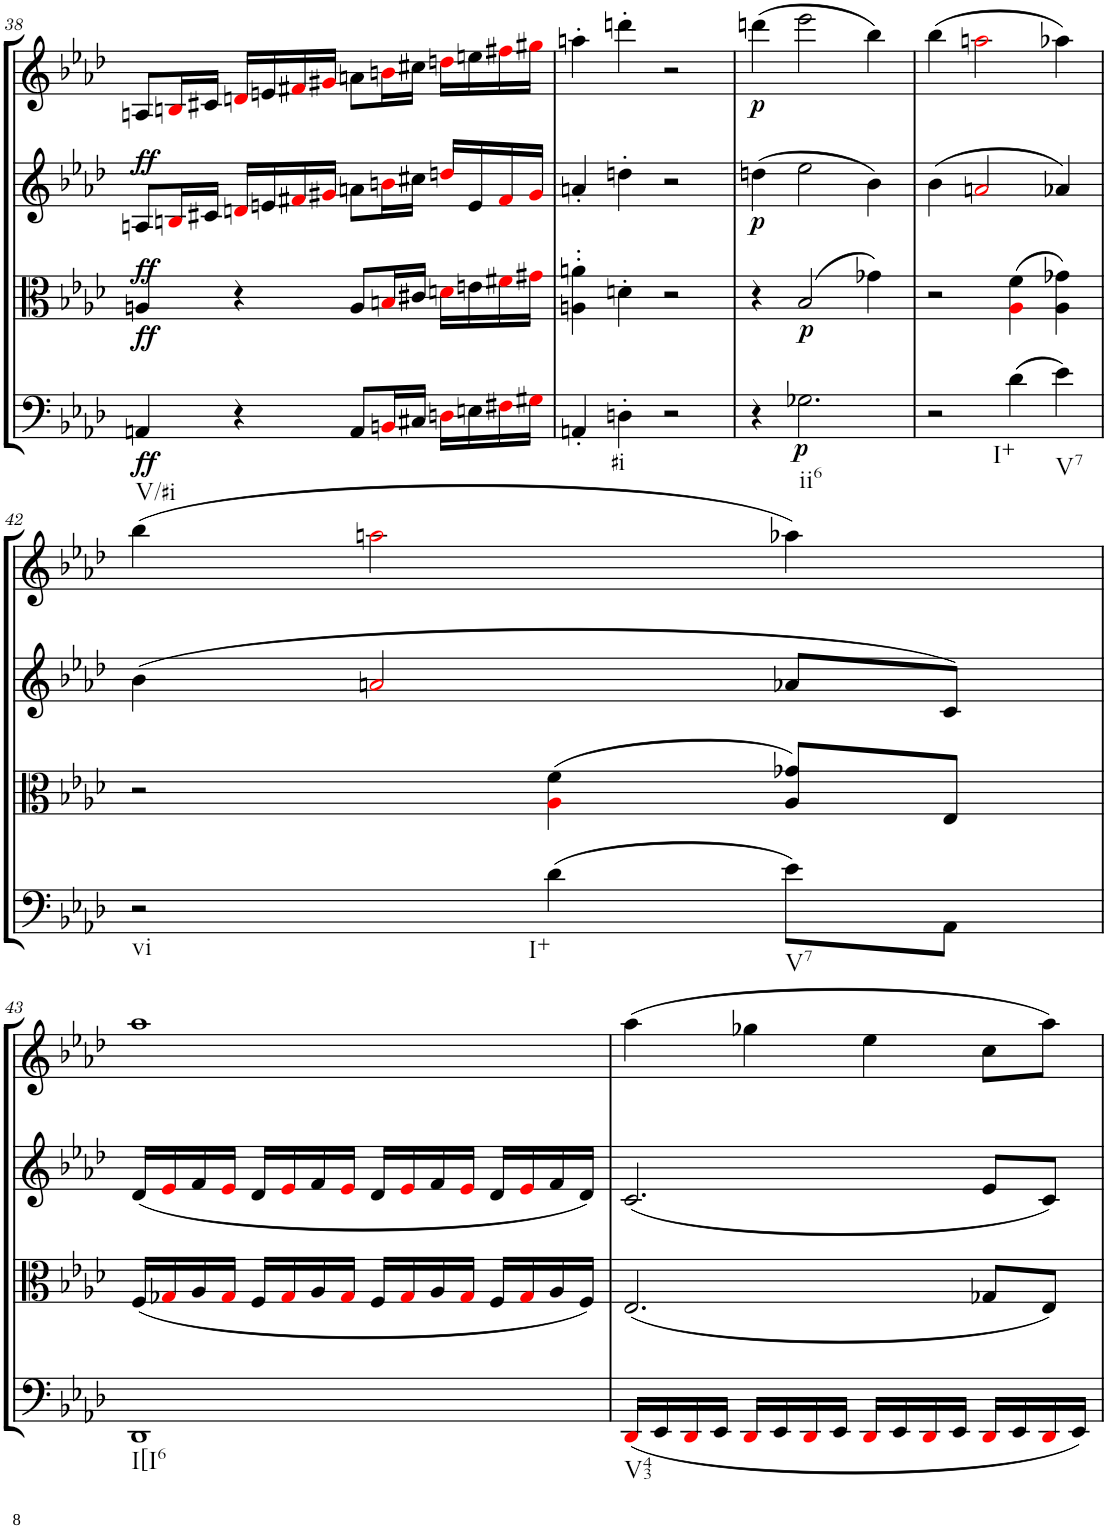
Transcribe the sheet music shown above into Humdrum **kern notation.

**kern	**dynam	**kern	**dynam	**kern	**dynam	**kern	**dynam
*part4	*part4	*part3	*part3	*part2	*part2	*part1	*part1
*staff4	*staff4	*staff3	*staff3	*staff2	*staff2	*staff1	*staff1
*I"Cello	*	*I"Viola	*	*I"2nd Violin	*	*I"1st Violin	*
*	*	*I'Vla	*	*I'Vln	*	*I'Vln	*
!!LO:PB:g=z
*clefF4	*	*clefC3	*	*clefG2	*	*clefG2	*
*k[b-e-a-d-]	*	*k[b-e-a-d-]	*	*k[b-e-a-d-]	*	*k[b-e-a-d-]	*
*M4/4	*	*M4/4	*	*M4/4	*	*M4/4	*
*met(c)	*	*met(c)	*	*met(c)	*	*met(c)	*
=38	=38	=38	=38	=38	=38	=38	=38
!LO:TX:b:t=V/#i	!	!	!	!	!	!	!
!	!LO:DY:b	!	!LO:DY:b	!	!	!	!
!	!	!	!LO:DY:n=1:a	!	!LO:DY:a	!	!
4AAn/	ff	4An/	ff ff	8An/L	ff	8An/L	.
.	.	.	.	16Bni/L	.	16Bni/L	.
.	.	.	.	16c#X/JJ	.	16c#X/JJ	.
4r	.	4r	.	16dni/LL	.	16dni/LL	.
.	.	.	.	16en/	.	16en/	.
.	.	.	.	16f#Xi/	.	16f#Xi/	.
.	.	.	.	16g#Xi/JJ	.	16g#Xi/JJ	.
8AA/L	.	8A/L	.	8an\L	.	8an\L	.
16BBni/L	.	16Bni/L	.	16bni\L	.	16bni\L	.
16C#X/JJ	.	16c#X/JJ	.	16cc#X\JJ	.	16cc#X\JJ	.
16Dni\LL	.	16dni\LL	.	16ddni/LL	.	16ddni\LL	.
16En\	.	16en\	.	16e/	.	16een\	.
16F#Xi\	.	16f#Xi\	.	16f#i/	.	16ff#Xi\	.
16G#Xi\JJ	.	16g#Xi\JJ	.	16g#i/JJ	.	16gg#Xi\JJ	.
=39	=39	=39	=39	=39	=39	=39	=39
4AAn'/	.	4An\' 4an\'	.	4an'/	.	4aan'\	.
!LO:TX:b:t=#i	!	!	!	!	!	!	!
4Dn'\	.	4dn'\	.	4ddn'\	.	4dddn'\	.
2r	.	2r	.	2r	.	2r	.
=40	=40	=40	=40	=40	=40	=40	=40
!	!	!	!	!	!LO:DY:b	!	!LO:DY:b
4r	.	4r	.	(4ddn\	p	(4dddn\	p
!LO:TX:b:t=ii6	!	!	!	!	!	!	!
!	!LO:DY:b	!	!LO:DY:b	!	!	!	!
2.G-X\	p	(2B-/	p	2ee-\	.	2eee-\	.
.	.	4g-X\)	.	4b-\)	.	4bb-\)	.
=41	=41	=41	=41	=41	=41	=41	=41
2r	.	2r	.	(4b-\	.	(4bb-\	.
.	.	.	.	2ani/	.	2aani\	.
!LO:TX:b:t=I+	!	!	!	!	!	!	!
(4d-\	.	(4A-i\ 4f\	.	.	.	.	.
!LO:TX:b:t=V7	!	!	!	!	!	!	!
4e-\)	.	4A-\ 4g-X\)	.	4a-X/)	.	4aa-X\)	.
!!LO:LB:g=z
=42	=42	=42	=42	=42	=42	=42	=42
!LO:TX:b:t=vi	!	!	!	!	!	!	!
2r	.	2r	.	(4b-\	.	(4bb-\	.
.	.	.	.	2ani/	.	2aani\	.
!LO:TX:b:t=I+	!	!	!	!	!	!	!
(4d-\	.	(4A-i\ 4f\	.	.	.	.	.
!LO:TX:b:t=V7	!	!	!	!	!	!	!
8e-\L)	.	8A-/ 8g-X/L)	.	8a-X/L	.	4aa-X\)	.
8AA-\J	.	8E-/J	.	8c/J)	.	.	.
!!LO:LB:g=z
=43	=43	=43	=43	=43	=43	=43	=43
!LO:TX:b:t=I[I6	!	!	!	!	!	!	!
1DD-	.	(16F/LL	.	(16d-/LL	.	1aa-	.
.	.	16G-Xi/	.	16e-i/	.	.	.
.	.	16A-/	.	16f/	.	.	.
.	.	16G-i/JJ	.	16e-i/JJ	.	.	.
.	.	16F/LL	.	16d-/LL	.	.	.
.	.	16G-i/	.	16e-i/	.	.	.
.	.	16A-/	.	16f/	.	.	.
.	.	16G-i/JJ	.	16e-i/JJ	.	.	.
.	.	16F/LL	.	16d-/LL	.	.	.
.	.	16G-i/	.	16e-i/	.	.	.
.	.	16A-/	.	16f/	.	.	.
.	.	16G-i/JJ	.	16e-i/JJ	.	.	.
.	.	16F/LL	.	16d-/LL	.	.	.
.	.	16G-i/	.	16e-i/	.	.	.
.	.	16A-/	.	16f/	.	.	.
.	.	16F/JJ)	.	16d-/JJ)	.	.	.
=44	=44	=44	=44	=44	=44	=44	=44
!LO:TX:b:t=V43	!	!	!	!	!	!	!
(16DD-i/LL	.	(2.E-/	.	(2.c/	.	(4aa-\	.
16EE-/	.	.	.	.	.	.	.
16DD-i/	.	.	.	.	.	.	.
16EE-/JJ	.	.	.	.	.	.	.
16DD-i/LL	.	.	.	.	.	4gg-X\	.
16EE-/	.	.	.	.	.	.	.
16DD-i/	.	.	.	.	.	.	.
16EE-/JJ	.	.	.	.	.	.	.
16DD-i/LL	.	.	.	.	.	4ee-\	.
16EE-/	.	.	.	.	.	.	.
16DD-i/	.	.	.	.	.	.	.
16EE-/JJ	.	.	.	.	.	.	.
16DD-i/LL	.	8G-X/L	.	8e-/L	.	8cc\L	.
16EE-/	.	.	.	.	.	.	.
16DD-i/	.	8E-/J)	.	8c/J)	.	8aa-\J)	.
16EE-/JJ)	.	.	.	.	.	.	.
=	=	=	=	=	=	=	=
*-	*-	*-	*-	*-	*-	*-	*-
